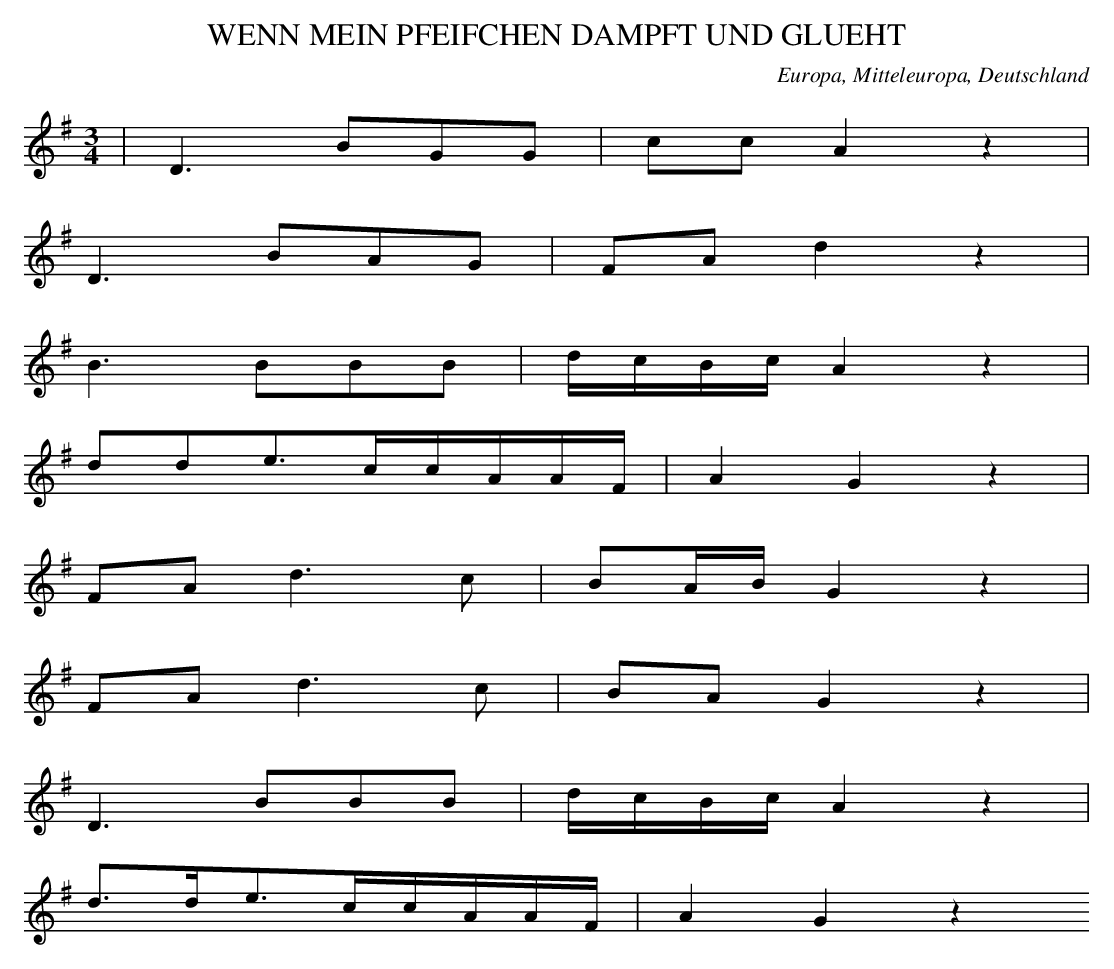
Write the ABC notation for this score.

X:1
T: WENN MEIN PFEIFCHEN DAMPFT UND GLUEHT
O: Europa, Mitteleuropa, Deutschland
M: 3/4
L: 1/16
K: G
 | D6B2G2G2 | c2c2A4z4 |
D6B2A2G2 | F2A2d4z4 |
B6B2B2B2 | dcBcA4z4 |
d2d2e3ccAAF | A4G4z4 |
F2A2d6c2 | B2ABG4z4 |
F2A2d6c2 | B2A2G4z4 |
D6B2B2B2 | dcBcA4z4 |
d3de3ccAAF | A4G4z4
